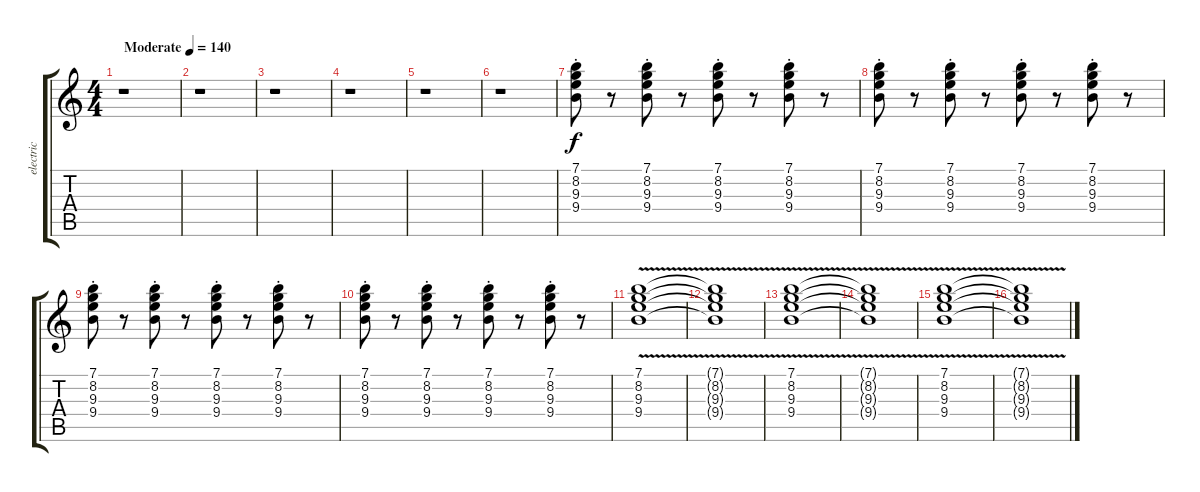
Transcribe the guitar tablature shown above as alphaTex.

\track ("electric " "electric ") {instrument electricguitarclean}
\staff {score tabs}
\tuning (E4 B3 G3 D3 A2 E2) {hide}
\ts (4 4)
\tempo (140 "Moderate")
\clef g2
\ks c
r.1{dy f instrument electricguitarclean} |
r.1 |
r.1 |
r.1 |
r.1 |
r.1 |
(7.1 8.2 9.3 9.4{st}).8 r.8 (7.1 8.2 9.3 9.4{st}).8 r.8 (7.1{st} 8.2 9.3 9.4).8 r.8 (7.1 8.2 9.3 9.4{st}).8 r.8 |
(7.1 8.2 9.3 9.4{st}).8 r.8 (7.1 8.2 9.3 9.4{st}).8 r.8 (7.1{st} 8.2 9.3 9.4).8 r.8 (7.1 8.2 9.3 9.4{st}).8 r.8 |
(7.1 8.2 9.3 9.4{st}).8 r.8 (7.1 8.2 9.3 9.4{st}).8 r.8 (7.1{st} 8.2 9.3 9.4).8 r.8 (7.1 8.2 9.3 9.4{st}).8 r.8 |
(7.1 8.2 9.3 9.4{st}).8 r.8 (7.1 8.2 9.3 9.4{st}).8 r.8 (7.1{st} 8.2 9.3 9.4).8 r.8 (7.1 8.2 9.3 9.4{st}).8 r.8 |
(7.1 8.2 9.3 9.4{v}).1 |
(7.1{t} 8.2{t} 9.3{t} 9.4{v t}).1 |
(7.1{v} 8.2 9.3 9.4).1 |
(7.1{t} 8.2{t} 9.3{t} 9.4{v t}).1 |
(7.1 8.2 9.3 9.4{v}).1 |
(7.1{t} 8.2{t} 9.3{t} 9.4{v t}).1
